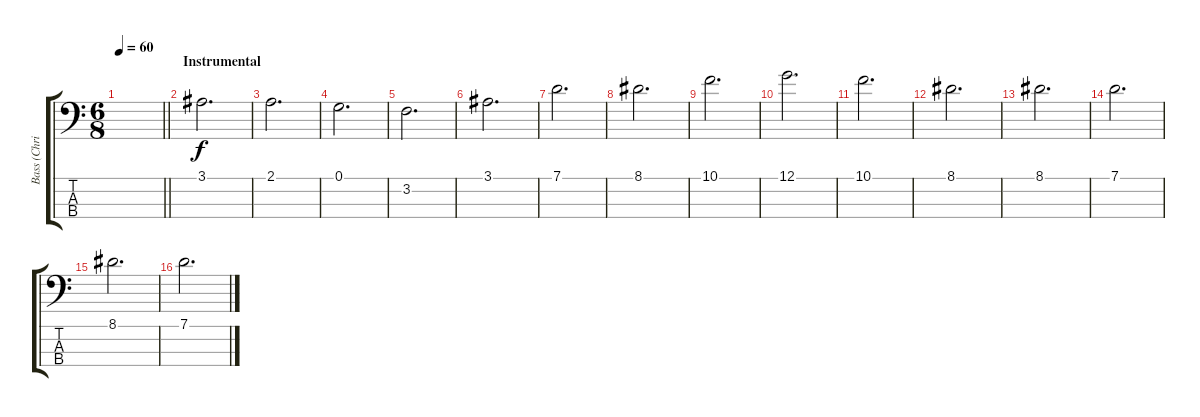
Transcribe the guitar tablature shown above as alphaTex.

\track ("Bass (Chris)" "Bass (Chri") {instrument electricbassfinger}
\staff {score tabs}
\tuning (G2 D2 A1 E1) {hide}
\ts (6 8)
\tempo 60
\clef f4
\barLineRight lightlight
\ks c
|
\section ("" "Instrumental")
3.1.2{d} |
2.1.2{d} |
0.1.2{d} |
3.2.2{d} |
3.1.2{d} |
7.1.2{d} |
8.1.2{d} |
10.1.2{d} |
12.1.2{d} |
10.1.2{d} |
8.1.2{d} |
8.1.2{d} |
7.1.2{d} |
8.1.2{d} |
7.1.2{d}
